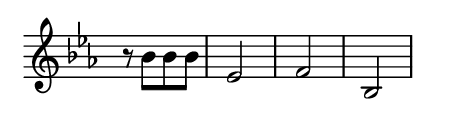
\include "../template-1.ly"

#(set! paper-alist (cons '("my size" . (cons (* 3 in) (* 1.25 in))) paper-alist))

%#(set-global-staff-size 11)

\paper {
  #(set-paper-size "my size" )
}

\layout {
  \context {
    \Staff
    \remove "Time_signature_engraver"
  }
}

circle =
  \once \override NoteHead.stencil = #(lambda (grob)
                                      (let* ((note (ly:note-head::print grob))
                                             (combo-stencil (ly:stencil-add
                                                             note
                                                             (circle-stencil note 0.1 0.8))))
                                        (ly:make-stencil (ly:stencil-expr combo-stencil)
                                          (ly:stencil-extent note X)
                                          (ly:stencil-extent note Y))))

global = {
  \key c \minor
  \time 2/4

}

right = \relative c'' {
  \global
  \setAnalysisBracket #blue
  \set Timing.beamExceptions = #'()
  \set Timing.baseMoment = #(ly:make-moment 1/2)
  \set Timing.beatStructure = #'(2)
  r8 bes bes bes es,2 f bes,
  
}

\score {
  <<
    \new Staff = "right" \with {
      midiInstrument = "acoustic grand"
      %\remove Time_signature_engraver
      instrumentName = " "
    } \right
  >>

  \layout { }
  \midi {
    \tempo 2=80
  }
}
